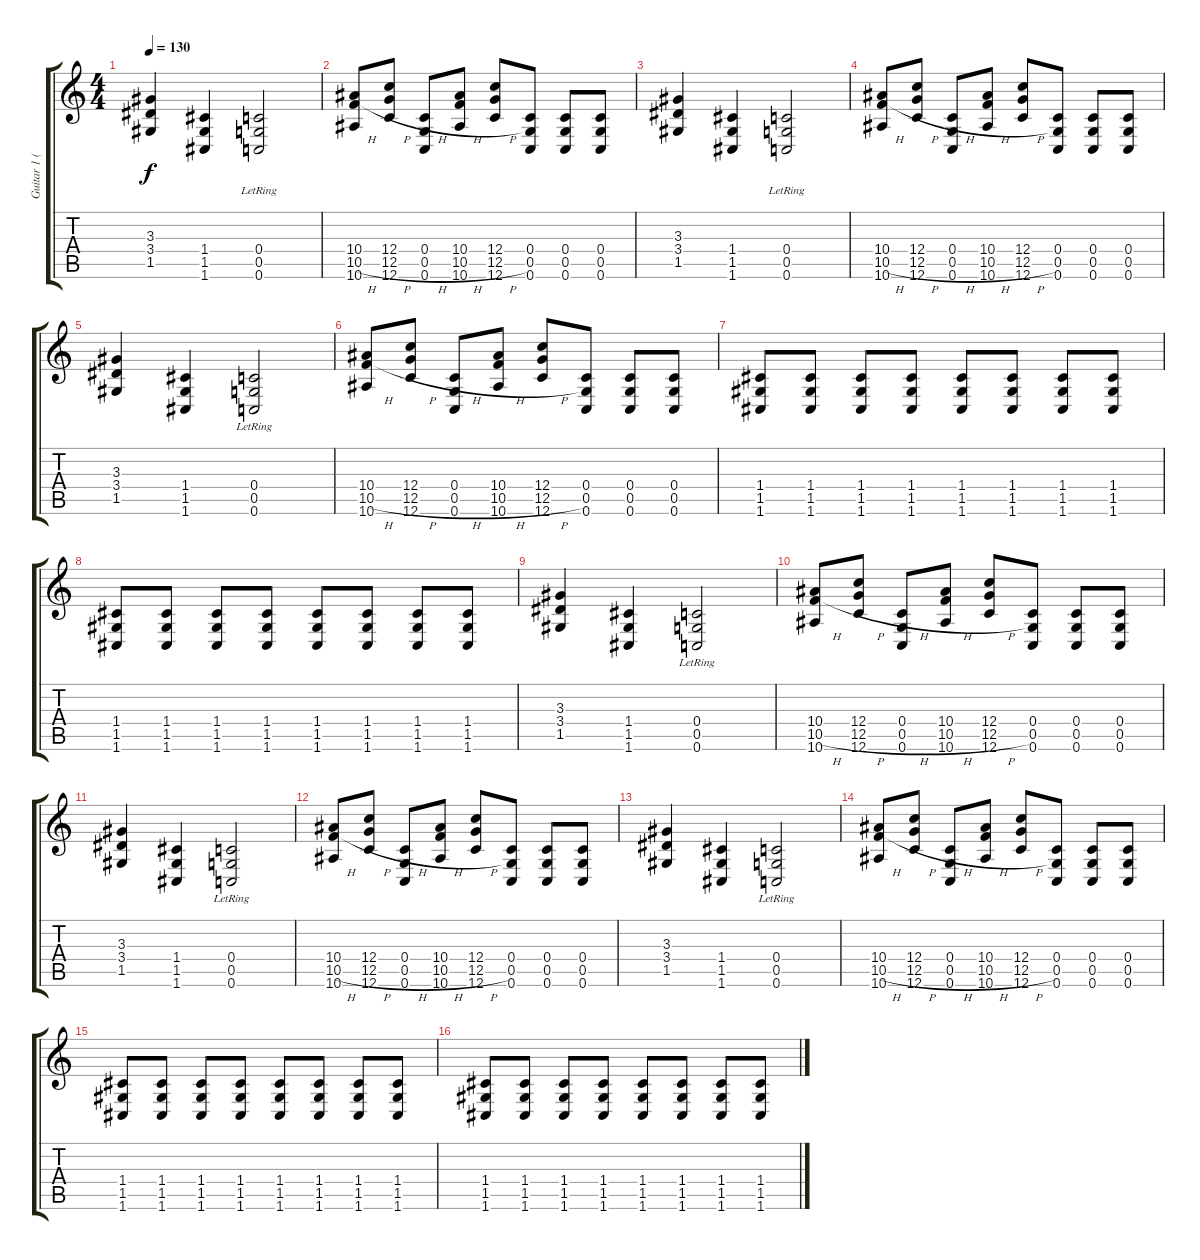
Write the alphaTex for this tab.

\track ("Guitar 1 (Jardel Paisante)" "Guitar 1 (") {instrument electricguitarclean}
\staff {score tabs}
\tuning (D4 A3 F3 C3 G2 C2) {hide}
\ts (4 4)
\tempo 130
\clef g2
\ks c
(3.3 3.4 1.5).4{dy f} (1.4 1.5 1.6).4 (0.4{lr} 0.5{lr} 0.6{lr}).2 |
(10.4 10.5{h} 10.6).8 (12.4 12.5{h} 12.6).8 (0.4 0.5{h} 0.6).8 (10.4 10.5{h} 10.6).8 (12.4 12.5{h} 12.6).8 (0.4 0.5 0.6).8 (0.4 0.5 0.6).8 (0.4 0.5 0.6).8 |
(3.3 3.4 1.5).4 (1.4 1.5 1.6).4 (0.4{lr} 0.5{lr} 0.6{lr}).2 |
(10.4 10.5{h} 10.6).8 (12.4 12.5{h} 12.6).8 (0.4 0.5{h} 0.6).8 (10.4 10.5{h} 10.6).8 (12.4 12.5{h} 12.6).8 (0.4 0.5 0.6).8 (0.4 0.5 0.6).8 (0.4 0.5 0.6).8 |
(3.3 3.4 1.5).4 (1.4 1.5 1.6).4 (0.4{lr} 0.5{lr} 0.6{lr}).2 |
(10.4 10.5{h} 10.6).8 (12.4 12.5{h} 12.6).8 (0.4 0.5{h} 0.6).8 (10.4 10.5{h} 10.6).8 (12.4 12.5{h} 12.6).8 (0.4 0.5 0.6).8 (0.4 0.5 0.6).8 (0.4 0.5 0.6).8 |
(1.4 1.5 1.6).8 (1.4 1.5 1.6).8 (1.4 1.5 1.6).8 (1.4 1.5 1.6).8 (1.4 1.5 1.6).8 (1.4 1.5 1.6).8 (1.4 1.5 1.6).8 (1.4 1.5 1.6).8 |
(1.4 1.5 1.6).8 (1.4 1.5 1.6).8 (1.4 1.5 1.6).8 (1.4 1.5 1.6).8 (1.4 1.5 1.6).8 (1.4 1.5 1.6).8 (1.4 1.5 1.6).8 (1.4 1.5 1.6).8 |
(3.3 3.4 1.5).4 (1.4 1.5 1.6).4 (0.4{lr} 0.5{lr} 0.6{lr}).2 |
(10.4 10.5{h} 10.6).8 (12.4 12.5{h} 12.6).8 (0.4 0.5{h} 0.6).8 (10.4 10.5{h} 10.6).8 (12.4 12.5{h} 12.6).8 (0.4 0.5 0.6).8 (0.4 0.5 0.6).8 (0.4 0.5 0.6).8 |
(3.3 3.4 1.5).4 (1.4 1.5 1.6).4 (0.4{lr} 0.5{lr} 0.6{lr}).2 |
(10.4 10.5{h} 10.6).8 (12.4 12.5{h} 12.6).8 (0.4 0.5{h} 0.6).8 (10.4 10.5{h} 10.6).8 (12.4 12.5{h} 12.6).8 (0.4 0.5 0.6).8 (0.4 0.5 0.6).8 (0.4 0.5 0.6).8 |
(3.3 3.4 1.5).4 (1.4 1.5 1.6).4 (0.4{lr} 0.5{lr} 0.6{lr}).2 |
(10.4 10.5{h} 10.6).8 (12.4 12.5{h} 12.6).8 (0.4 0.5{h} 0.6).8 (10.4 10.5{h} 10.6).8 (12.4 12.5{h} 12.6).8 (0.4 0.5 0.6).8 (0.4 0.5 0.6).8 (0.4 0.5 0.6).8 |
(1.4 1.5 1.6).8 (1.4 1.5 1.6).8 (1.4 1.5 1.6).8 (1.4 1.5 1.6).8 (1.4 1.5 1.6).8 (1.4 1.5 1.6).8 (1.4 1.5 1.6).8 (1.4 1.5 1.6).8 |
(1.4 1.5 1.6).8 (1.4 1.5 1.6).8 (1.4 1.5 1.6).8 (1.4 1.5 1.6).8 (1.4 1.5 1.6).8 (1.4 1.5 1.6).8 (1.4 1.5 1.6).8 (1.4 1.5 1.6).8
